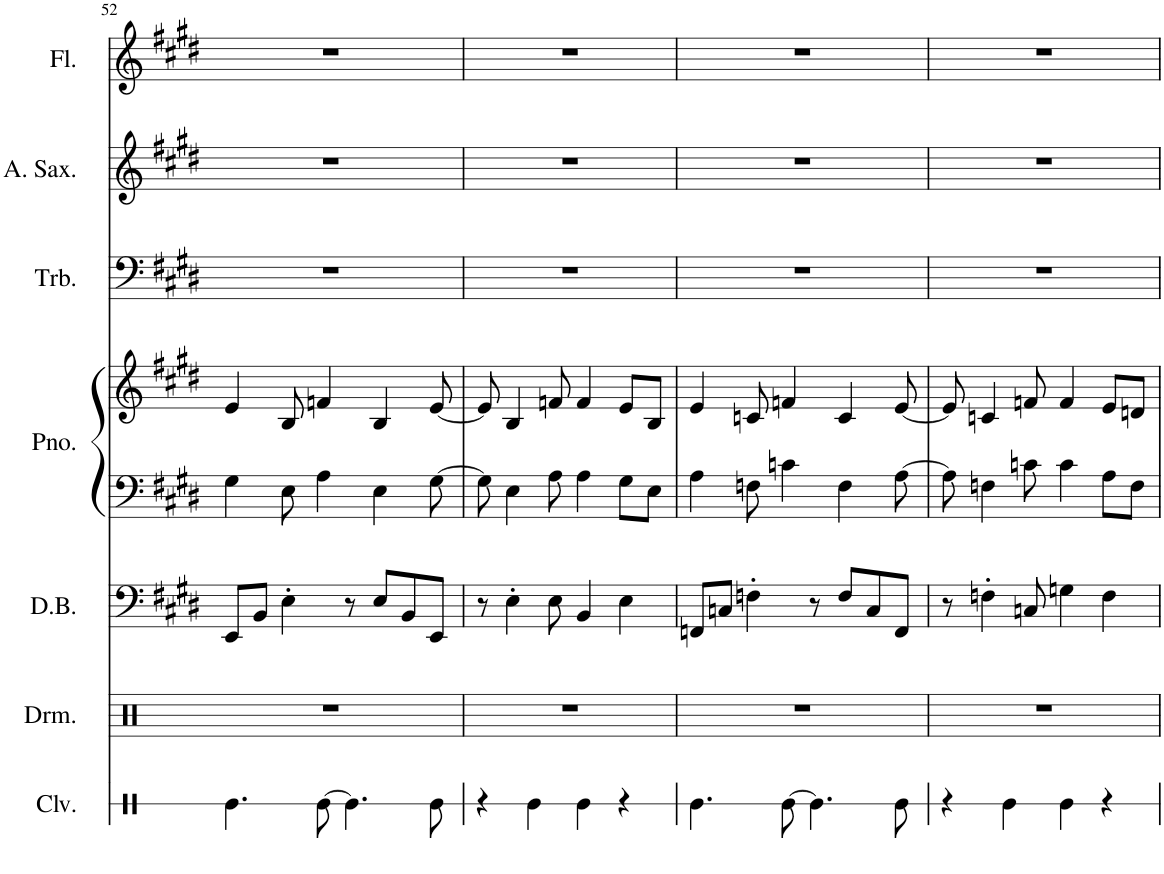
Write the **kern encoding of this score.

**kern	**kern	**kern	**kern	**kern	**kern	**kern	**kern
*part7	*part6	*part5	*part4	*part4	*part3	*part2	*part1
*staff8	*staff7	*staff6	*staff5	*staff4	*staff3	*staff2	*staff1
*I"Claves	*I"Drumset	*I"Double Bass	*I"Piano	*	*I"Trombone	*I"Alto Saxophone	*I"Flute
*I'Clv.	*I'Drm.	*I'D.B.	*I'Pno.	*	*I'Trb.	*I'A. Sax.	*I'Fl.
!!LO:PB:g=z
*clefX	*clefX	*clefF4	*clefF4	*clefG2	*clefF4	*clefG2	*clefG2
*	*	*Trd7c12	*	*	*	*Trd5c9	*
*k[]	*k[]	*k[f#c#g#d#]	*k[f#c#g#d#]	*k[f#c#g#d#]	*k[f#c#g#d#]	*k[f#c#g#d#]	*k[f#c#g#d#]
*M4/4	*M4/4	*M4/4	*M4/4	*M4/4	*M4/4	*M4/4	*M4/4
=52	=52	=52	=52	=52	=52	=52	=52
4.Re\	1r	8EE/L	4G#\	4e/	1r	1r	1r
.	.	8BB/J	.	.	.	.	.
.	.	4E'\	8E\	8B/	.	.	.
[8Re\	.	.	4A\	4fn/	.	.	.
4.Re\]	.	8r	.	.	.	.	.
.	.	8E/L	4E\	4B/	.	.	.
.	.	8BB/	.	.	.	.	.
8Re\	.	8EE/J	[8G#\	[8e/	.	.	.
=53	=53	=53	=53	=53	=53	=53	=53
4r	1r	8r	8G#\]	8e/]	1r	1r	1r
.	.	4E'\	4E\	4B/	.	.	.
4Re\	.	.	.	.	.	.	.
.	.	8E\	8A\	8fn/	.	.	.
4Re\	.	4BB/	4A\	4f/	.	.	.
4r	.	4E\	8G#\L	8e/L	.	.	.
.	.	.	8E\J	8B/J	.	.	.
=54	=54	=54	=54	=54	=54	=54	=54
4.Re\	1r	8FFn/L	4A\	4e/	1r	1r	1r
.	.	8Cn/J	.	.	.	.	.
.	.	4Fn'\	8Fn\	8cn/	.	.	.
[8Re\	.	.	4cn\	4fn/	.	.	.
4.Re\]	.	8r	.	.	.	.	.
.	.	8F/L	4F\	4c/	.	.	.
.	.	8C/	.	.	.	.	.
8Re\	.	8FF/J	[8A\	[8e/	.	.	.
=55	=55	=55	=55	=55	=55	=55	=55
4r	1r	8r	8A\]	8e/]	1r	1r	1r
.	.	4Fn'\	4Fn\	4cn/	.	.	.
4Re\	.	.	.	.	.	.	.
.	.	8Cn/	8cn\	8fn/	.	.	.
4Re\	.	4Gn\	4c\	4f/	.	.	.
4r	.	4F\	8A\L	8e/L	.	.	.
.	.	.	8F\J	8dn/J	.	.	.
=	=	=	=	=	=	=	=
*-	*-	*-	*-	*-	*-	*-	*-
